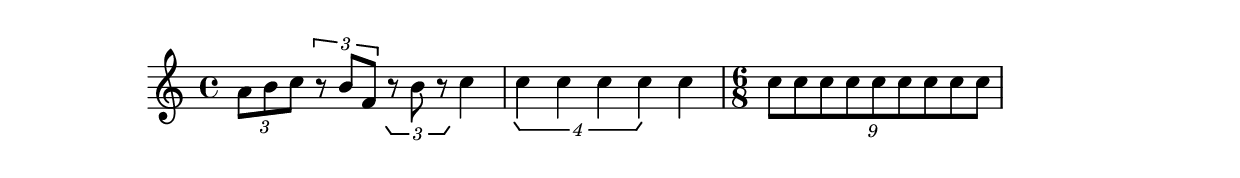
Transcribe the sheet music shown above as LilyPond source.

#(ly:set-option 'old-relative)
\version "1.9.1"
\header{
    
texidoc="
Tuplets are indicated by a bracket with a number.  There should be no
bracket if there is a beam exactly  matching  the length of the tuplet.
The bracket does not interfere with the stafflines, and the number is
centered in the gap in the bracket.

The bracket stops at the end of the stems, if the stems have the same
direction as the bracket. The endings can be adjusted with
@code{bracket-flare}.


"

}
\paper { raggedright= ##t }

\score{
	\notes \context Voice \relative c'' {
		 \times 2/3 { a8 b c }
		 \times 2/3 { r8  b[ f] }
		 \property Voice.TupletBracket \set #'bracket-flare = #'(0.5 . 0.5)
		 \times 2/3 { r8 b r8 }
		 c4 |
		 
		 \times 3/4 { c4 c4 c4 c4 } c4 | 
		 
		 \time 6/8
		 \times 6/9 { c8 c c c c c c c c }

		 }
}



